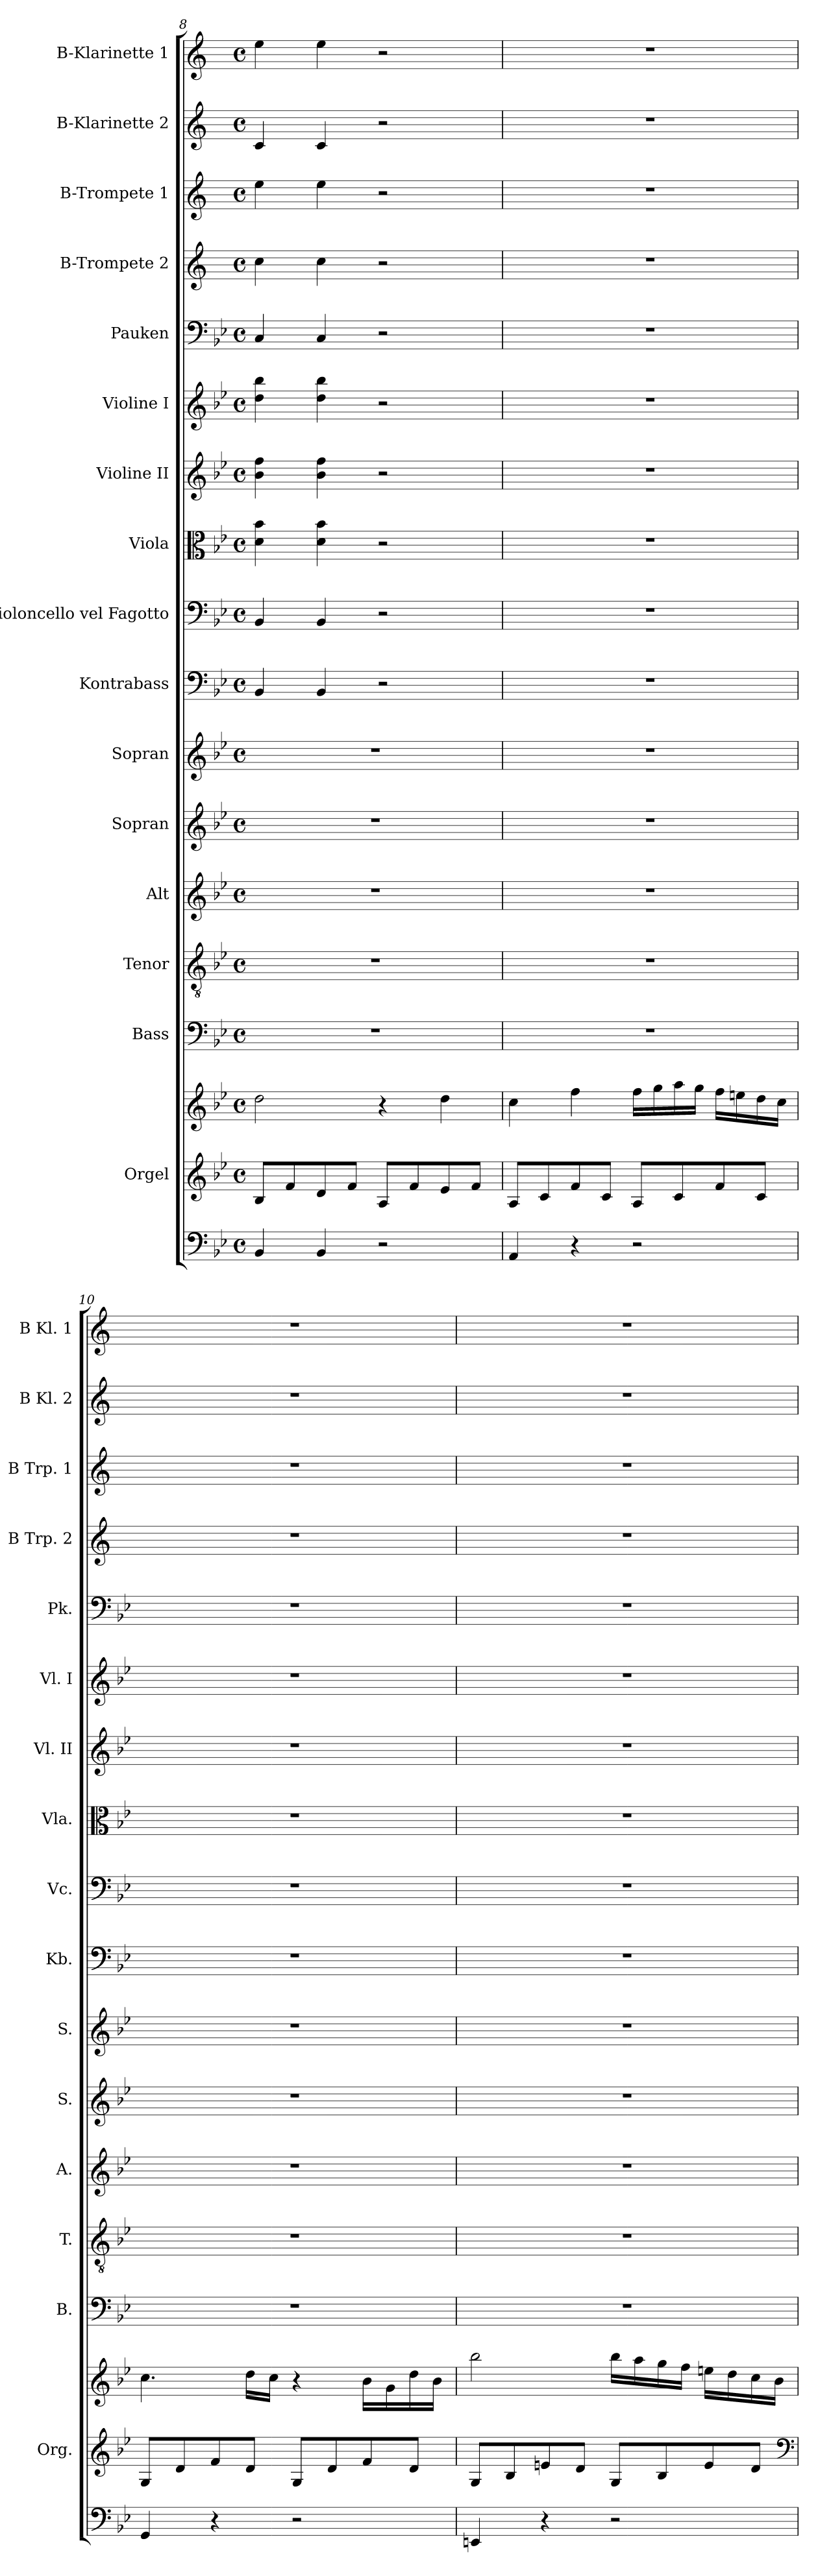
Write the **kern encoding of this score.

**kern	**kern	**kern	**kern	**kern	**kern	**kern	**kern	**kern	**kern	**kern	**kern	**kern	**kern	**kern	**kern	**kern	**kern
*part17	*part16	*part16	*part15	*part14	*part13	*part12	*part11	*part10	*part9	*part8	*part7	*part6	*part5	*part4	*part3	*part2	*part1
*staff18	*staff17	*staff16	*staff15	*staff14	*staff13	*staff12	*staff11	*staff10	*staff9	*staff8	*staff7	*staff6	*staff5	*staff4	*staff3	*staff2	*staff1
*	*I"Orgel	*	*I"Bass	*I"Tenor	*I"Alt	*I"Sopran	*I"Sopran	*I"Kontrabass	*I"Violoncello vel Fagotto	*I"Viola	*I"Violine II	*I"Violine I	*I"Pauken	*I"B-Trompete 2	*I"B-Trompete 1	*I"B-Klarinette 2	*I"B-Klarinette 1
*	*I'Org.	*	*I'B.	*I'T.	*I'A.	*I'S.	*I'S.	*I'Kb.	*I'Vc.	*I'Vla.	*I'Vl. II	*I'Vl. I	*I'Pk.	*I'B Trp. 2	*I'B Trp. 1	*I'B Kl. 2	*I'B Kl. 1
*clefF4	*clefG2	*clefG2	*clefF4	*clefGv2	*clefG2	*clefG2	*clefG2	*clefF4	*clefF4	*clefC3	*clefG2	*clefG2	*clefF4	*clefG2	*clefG2	*clefG2	*clefG2
*	*	*	*	*	*	*	*	*ITrd7c12	*	*	*	*	*	*ITrd1c2	*ITrd1c2	*ITrd1c2	*ITrd1c2
*k[b-e-]	*k[b-e-]	*k[b-e-]	*k[b-e-]	*k[b-e-]	*k[b-e-]	*k[b-e-]	*k[b-e-]	*k[b-e-]	*k[b-e-]	*k[b-e-]	*k[b-e-]	*k[b-e-]	*k[b-e-]	*k[b-e-]	*k[b-e-]	*k[b-e-]	*k[b-e-]
*B-:	*B-:	*B-:	*B-:	*B-:	*B-:	*B-:	*B-:	*B-:	*B-:	*B-:	*B-:	*B-:	*B-:	*B-:	*B-:	*B-:	*B-:
*M4/4	*M4/4	*M4/4	*M4/4	*M4/4	*M4/4	*M4/4	*M4/4	*M4/4	*M4/4	*M4/4	*M4/4	*M4/4	*M4/4	*M4/4	*M4/4	*M4/4	*M4/4
*met(c)	*met(c)	*met(c)	*met(c)	*met(c)	*met(c)	*met(c)	*met(c)	*met(c)	*met(c)	*met(c)	*met(c)	*met(c)	*met(c)	*met(c)	*met(c)	*met(c)	*met(c)
=8	=8	=8	=8	=8	=8	=8	=8	=8	=8	=8	=8	=8	=8	=8	=8	=8	=8
4BB-/	8B-/L	2dd\	1r	1r	1r	1r	1r	4BBB-/	4BB-/	4d\ 4b-\	4b-\ 4ff\	4dd\ 4bb-\	4C/	4b-\	4dd\	4B-/	4dd\
.	8f/	.	.	.	.	.	.	.	.	.	.	.	.	.	.	.	.
4BB-/	8d/	.	.	.	.	.	.	4BBB-/	4BB-/	4d\ 4b-\	4b-\ 4ff\	4dd\ 4bb-\	4C/	4b-\	4dd\	4B-/	4dd\
.	8f/J	.	.	.	.	.	.	.	.	.	.	.	.	.	.	.	.
2r	8A/L	4r	.	.	.	.	.	2r	2r	2r	2r	2r	2r	2r	2r	2r	2r
.	8f/	.	.	.	.	.	.	.	.	.	.	.	.	.	.	.	.
.	8e-/	4dd\	.	.	.	.	.	.	.	.	.	.	.	.	.	.	.
.	8f/J	.	.	.	.	.	.	.	.	.	.	.	.	.	.	.	.
=9	=9	=9	=9	=9	=9	=9	=9	=9	=9	=9	=9	=9	=9	=9	=9	=9	=9
4AA/	8A/L	4cc\	1r	1r	1r	1r	1r	1r	1r	1r	1r	1r	1r	1r	1r	1r	1r
.	8c/	.	.	.	.	.	.	.	.	.	.	.	.	.	.	.	.
4r	8f/	4ff\	.	.	.	.	.	.	.	.	.	.	.	.	.	.	.
.	8c/J	.	.	.	.	.	.	.	.	.	.	.	.	.	.	.	.
2r	8A/L	16ff\LL	.	.	.	.	.	.	.	.	.	.	.	.	.	.	.
.	.	16gg\	.	.	.	.	.	.	.	.	.	.	.	.	.	.	.
.	8c/	16aa\	.	.	.	.	.	.	.	.	.	.	.	.	.	.	.
.	.	16gg\JJ	.	.	.	.	.	.	.	.	.	.	.	.	.	.	.
.	8f/	16ff\LL	.	.	.	.	.	.	.	.	.	.	.	.	.	.	.
.	.	16een\	.	.	.	.	.	.	.	.	.	.	.	.	.	.	.
.	8c/J	16dd\	.	.	.	.	.	.	.	.	.	.	.	.	.	.	.
.	.	16cc\JJ	.	.	.	.	.	.	.	.	.	.	.	.	.	.	.
=10	=10	=10	=10	=10	=10	=10	=10	=10	=10	=10	=10	=10	=10	=10	=10	=10	=10
4GG/	8G/L	4.cc\	1r	1r	1r	1r	1r	1r	1r	1r	1r	1r	1r	1r	1r	1r	1r
.	8d/	.	.	.	.	.	.	.	.	.	.	.	.	.	.	.	.
4r	8f/	.	.	.	.	.	.	.	.	.	.	.	.	.	.	.	.
.	8d/J	16dd\LL	.	.	.	.	.	.	.	.	.	.	.	.	.	.	.
.	.	16cc\JJ	.	.	.	.	.	.	.	.	.	.	.	.	.	.	.
2r	8G/L	4r	.	.	.	.	.	.	.	.	.	.	.	.	.	.	.
.	8d/	.	.	.	.	.	.	.	.	.	.	.	.	.	.	.	.
.	8f/	16b-\LL	.	.	.	.	.	.	.	.	.	.	.	.	.	.	.
.	.	16g\	.	.	.	.	.	.	.	.	.	.	.	.	.	.	.
.	8d/J	16dd\	.	.	.	.	.	.	.	.	.	.	.	.	.	.	.
.	.	16b-\JJ	.	.	.	.	.	.	.	.	.	.	.	.	.	.	.
=11	=11	=11	=11	=11	=11	=11	=11	=11	=11	=11	=11	=11	=11	=11	=11	=11	=11
4EEn/	8G/L	2bb-\	1r	1r	1r	1r	1r	1r	1r	1r	1r	1r	1r	1r	1r	1r	1r
.	8B-/	.	.	.	.	.	.	.	.	.	.	.	.	.	.	.	.
4r	8en/	.	.	.	.	.	.	.	.	.	.	.	.	.	.	.	.
.	8d/J	.	.	.	.	.	.	.	.	.	.	.	.	.	.	.	.
2r	8G/L	16bb-\LL	.	.	.	.	.	.	.	.	.	.	.	.	.	.	.
.	.	16aa\	.	.	.	.	.	.	.	.	.	.	.	.	.	.	.
.	8B-/	16gg\	.	.	.	.	.	.	.	.	.	.	.	.	.	.	.
.	.	16ff\JJ	.	.	.	.	.	.	.	.	.	.	.	.	.	.	.
.	8e/	16een\LL	.	.	.	.	.	.	.	.	.	.	.	.	.	.	.
.	.	16dd\	.	.	.	.	.	.	.	.	.	.	.	.	.	.	.
.	8d/J	16cc\	.	.	.	.	.	.	.	.	.	.	.	.	.	.	.
.	.	16b-\JJ	.	.	.	.	.	.	.	.	.	.	.	.	.	.	.
*	*clefF4	*	*	*	*	*	*	*	*	*	*	*	*	*	*	*	*
=	=	=	=	=	=	=	=	=	=	=	=	=	=	=	=	=	=
*-	*-	*-	*-	*-	*-	*-	*-	*-	*-	*-	*-	*-	*-	*-	*-	*-	*-
